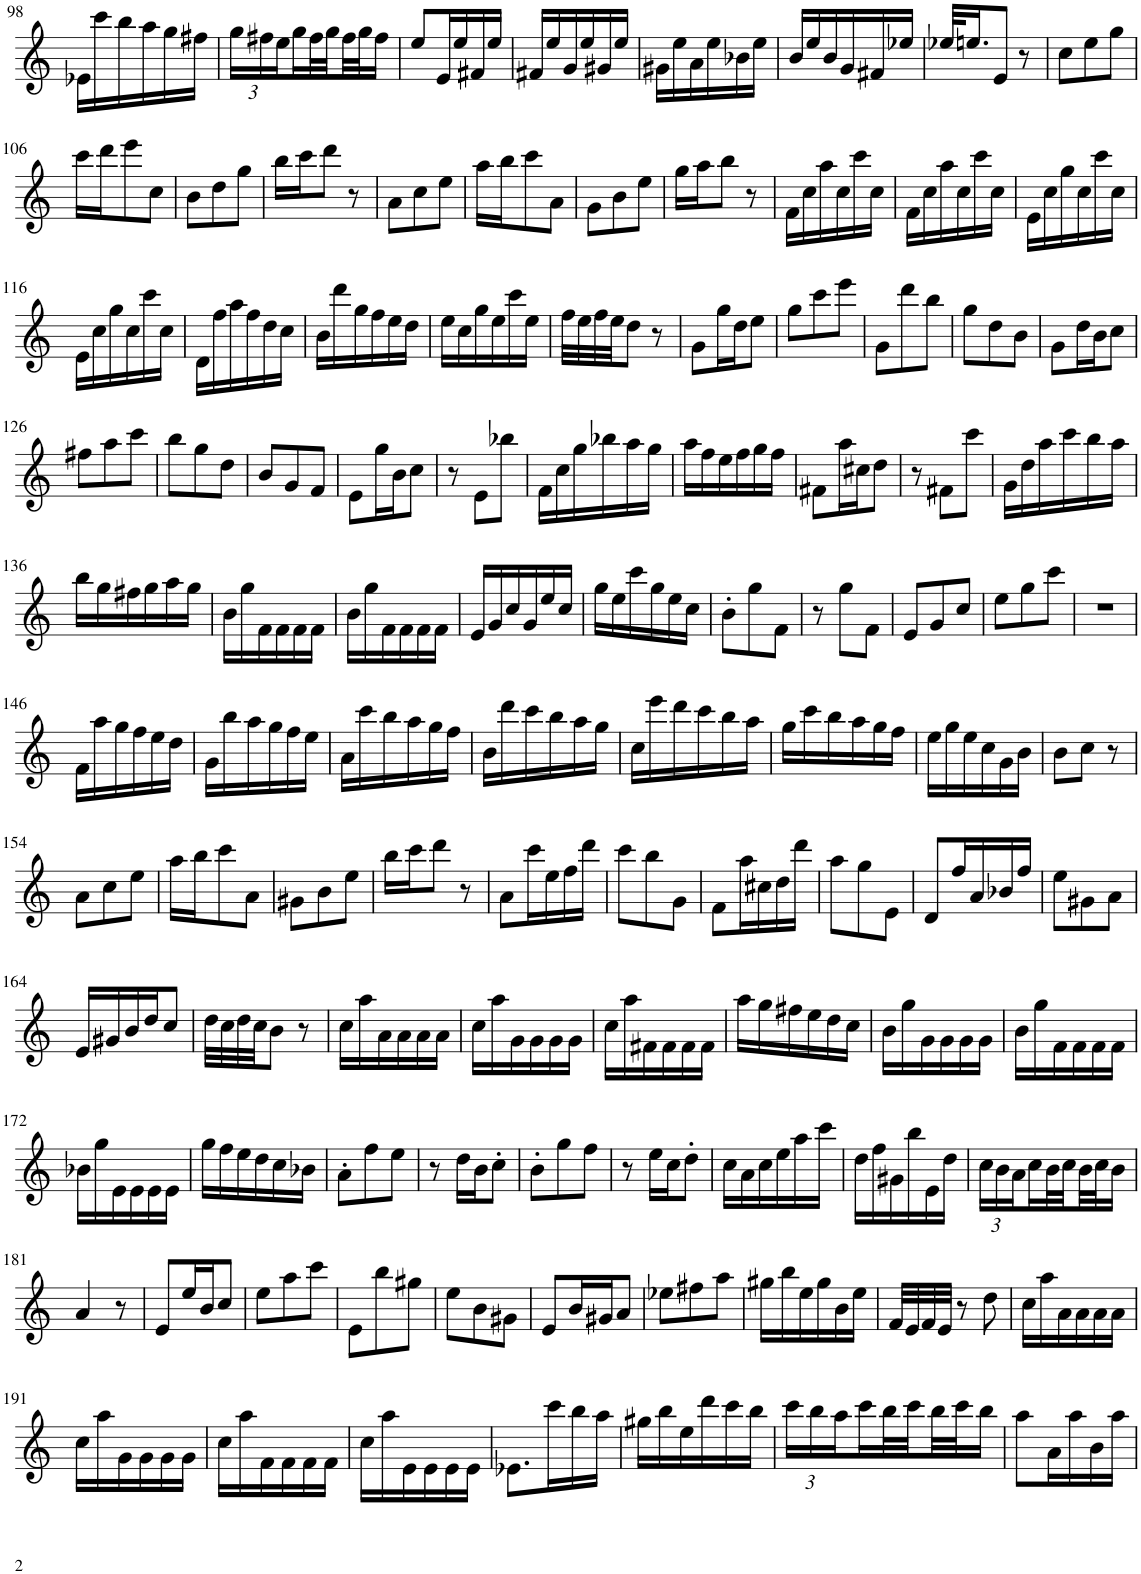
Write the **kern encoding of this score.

**kern
*part1
*staff1
*I"Flute
*I'Fl.
!!LO:PB:g=z
*clefG2
*k[]
*M3/8
=98
16e-X\LL
16ccc\
16bb\
16aa\
16gg\
16ff#X\JJ
=99
*Xbrackettup
24gg\LL
24ff#X\
24ee\
16gg\
32ff#\L
32gg\
32ff#\
32gg\J
16ff#\JJ
=100
8ee/L
16e/L
16ee/
16f#X/
16ee/JJ
=101
16f#X/LL
16ee/
16g/
16ee/
16g#X/
16ee/JJ
=102
16g#X\LL
16ee\
16a\
16ee\
16b-X\
16ee\JJ
=103
16b/LL
16ee/
16b/
16g/
16f#X/
16ee-X/JJ
=104
32ee-X/KLL
16.een/J
8e/J
8r
=105
8cc\L
8ee\
8gg\J
!!LO:LB:g=z
=106
16ccc\LL
16ddd\J
8eee\
8cc\J
=107
8b\L
8dd\
8gg\J
=108
16bb\LL
16ccc\J
8ddd\J
8r
=109
8a\L
8cc\
8ee\J
=110
16aa\LL
16bb\J
8ccc\
8a\J
=111
8g\L
8b\
8ee\J
=112
16gg\LL
16aa\J
8bb\J
8r
=113
16f\LL
16cc\
16aa\
16cc\
16ccc\
16cc\JJ
=114
16f\LL
16cc\
16aa\
16cc\
16ccc\
16cc\JJ
=115
16e\LL
16cc\
16gg\
16cc\
16ccc\
16cc\JJ
!!LO:LB:g=z
=116
16e\LL
16cc\
16gg\
16cc\
16ccc\
16cc\JJ
=117
16d\LL
16ff\
16aa\
16ff\
16dd\
16cc\JJ
=118
16b\LL
16ddd\
16gg\
16ff\
16ee\
16dd\JJ
=119
16ee\LL
16cc\
16gg\
16ee\
16ccc\
16ee\JJ
=120
32ff\LLL
32ee\
32ff\
32ee\JJ
8dd\J
8r
=121
8g\L
16gg\L
16dd\J
8ee\J
=122
8gg\L
8ccc\
8eee\J
=123
8g\L
8ddd\
8bb\J
=124
8gg\L
8dd\
8b\J
=125
8g\L
16dd\L
16b\J
8cc\J
!!LO:LB:g=z
=126
8ff#X\L
8aa\
8ccc\J
=127
8bb\L
8gg\
8dd\J
=128
8b/L
8g/
8f/J
=129
8e\L
16gg\L
16b\J
8cc\J
=130
8r
8e\L
8bb-X\J
=131
16f\LL
16cc\
16gg\
16bb-X\
16aa\
16gg\JJ
=132
16aa\LL
16ff\
16ee\
16ff\
16gg\
16ff\JJ
=133
8f#X\L
16aa\L
16cc#X\J
8dd\J
=134
8r
8f#X\L
8ccc\J
=135
16g\LL
16dd\
16aa\
16ccc\
16bb\
16aa\JJ
!!LO:LB:g=z
=136
16bb\LL
16gg\
16ff#X\
16gg\
16aa\
16gg\JJ
=137
16b\LL
16gg\
16f\
16f\
16f\
16f\JJ
=138
16b\LL
16gg\
16f\
16f\
16f\
16f\JJ
=139
16e/LL
16g/
16cc/
16g/
16ee/
16cc/JJ
=140
16gg\LL
16ee\
16ccc\
16gg\
16ee\
16cc\JJ
=141
8b'\L
8gg\
8f\J
=142
8r
8gg\L
8f\J
=143
8e/L
8g/
8cc/J
=144
8ee\L
8gg\
8ccc\J
=145
4.r
!!LO:LB:g=z
=146
16f\LL
16aa\
16gg\
16ff\
16ee\
16dd\JJ
=147
16g\LL
16bb\
16aa\
16gg\
16ff\
16ee\JJ
=148
16a\LL
16ccc\
16bb\
16aa\
16gg\
16ff\JJ
=149
16b\LL
16ddd\
16ccc\
16bb\
16aa\
16gg\JJ
=150
16cc\LL
16eee\
16ddd\
16ccc\
16bb\
16aa\JJ
=151
16gg\LL
16ccc\
16bb\
16aa\
16gg\
16ff\JJ
=152
16ee\LL
16gg\
16ee\
16cc\
16g\
16b\JJ
=153
8b\L
8cc\J
8r
!!LO:LB:g=z
=154
8a\L
8cc\
8ee\J
=155
16aa\LL
16bb\J
8ccc\
8a\J
=156
8g#X\L
8b\
8ee\J
=157
16bb\LL
16ccc\J
8ddd\J
8r
=158
8a\L
16ccc\L
16ee\
16ff\
16ddd\JJ
=159
8ccc\L
8bb\
8g\J
=160
8f\L
16aa\L
16cc#X\
16dd\
16ddd\JJ
=161
8aa\L
8gg\
8e\J
=162
8d/L
16ff/L
16a/
16b-X/
16ff/JJ
=163
8ee\L
8g#X\
8a\J
!!LO:LB:g=z
=164
16e/LL
16g#X/
16b/
16dd/J
8cc/J
=165
32dd\LLL
32cc\
32dd\
32cc\JJ
8b\J
8r
=166
16cc\LL
16aa\
16a\
16a\
16a\
16a\JJ
=167
16cc\LL
16aa\
16g\
16g\
16g\
16g\JJ
=168
16cc\LL
16aa\
16f#X\
16f#\
16f#\
16f#\JJ
=169
16aa\LL
16gg\
16ff#X\
16ee\
16dd\
16cc\JJ
=170
16b\LL
16gg\
16g\
16g\
16g\
16g\JJ
=171
16b\LL
16gg\
16f\
16f\
16f\
16f\JJ
!!LO:LB:g=z
=172
16b-X\LL
16gg\
16e\
16e\
16e\
16e\JJ
=173
16gg\LL
16ff\
16ee\
16dd\
16cc\
16b-X\JJ
=174
8a'\L
8ff\
8ee\J
=175
8r
16dd\LL
16b\J
8cc'\J
=176
8b'\L
8gg\
8ff\J
=177
8r
16ee\LL
16cc\J
8dd'\J
=178
16cc\LL
16a\
16cc\
16ee\
16aa\
16ccc\JJ
=179
16dd\LL
16ff\
16g#X\
16bb\
16e\
16dd\JJ
=180
24cc\LL
24b\
24a\
16cc\
32b\L
32cc\
32b\
32cc\J
16b\JJ
!!LO:LB:g=z
=181
4a/
8r
=182
8e/L
16ee/L
16b/J
8cc/J
=183
8ee\L
8aa\
8ccc\J
=184
8e\L
8bb\
8gg#X\J
=185
8ee\L
8b\
8g#X\J
=186
8e/L
16b/L
16g#X/J
8a/J
=187
8ee-X\L
8ff#X\
8aa\J
=188
16gg#X\LL
16bb\
16ee\
16gg#\
16b\
16ee\JJ
=189
32f/LLL
32e/
32f/
32e/JJJ
8r
8dd\
=190
16cc\LL
16aa\
16a\
16a\
16a\
16a\JJ
!!LO:LB:g=z
=191
16cc\LL
16aa\
16g\
16g\
16g\
16g\JJ
=192
16cc\LL
16aa\
16f\
16f\
16f\
16f\JJ
=193
16cc\LL
16aa\
16e\
16e\
16e\
16e\JJ
=194
8.e-X\L
16ccc\L
16bb\
16aa\JJ
=195
16gg#X\LL
16bb\
16ee\
16ddd\
16ccc\
16bb\JJ
=196
24ccc\LL
24bb\
24aa\
16ccc\
32bb\L
32ccc\
32bb\
32ccc\J
16bb\JJ
=197
8aa\L
16a\L
16aa\
16b\
16aa\JJ
=
*-
